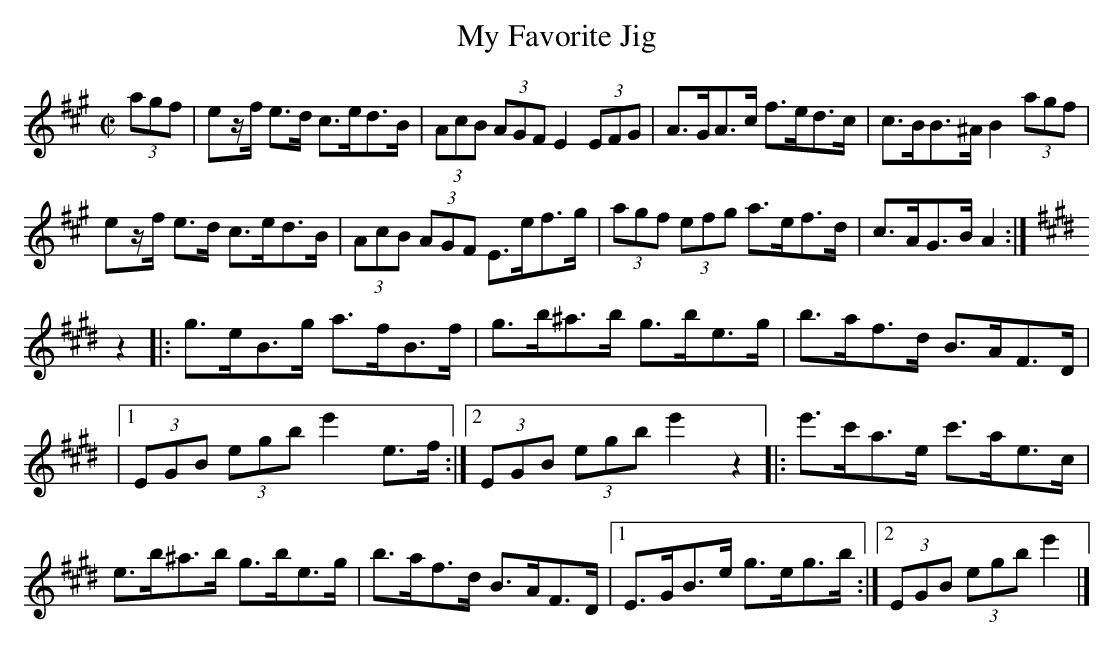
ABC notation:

X:1
T:My Favorite Jig
M:C|
L:1/8
K:A
(3agf|ez/f/ e>d c>ed>B|(3AcB (3AGF E2 (3EFG|A>GA>c f>ed>c|c>BB>^AB2(3agf|
ez/f/ e>d c>ed>B|(3AcB (3AGF E>ef>g|(3agf (3efg a>ef>d|c>AG>BA2:|
K:E
z2|:g>eB>g a>fB>f|g>b^a>b g>be>g|b>af>d B>AF>D|
|1(3EGB (3egb e'2e>f:|2(3EGB (3egb e'2z2|:e'>c'a>e c'>ae>c|
e>b^a>b g>be>g|b>af>d B>AF>D|1E>GB>e g>eg>b:|2(3EGB (3egb e'2|]
